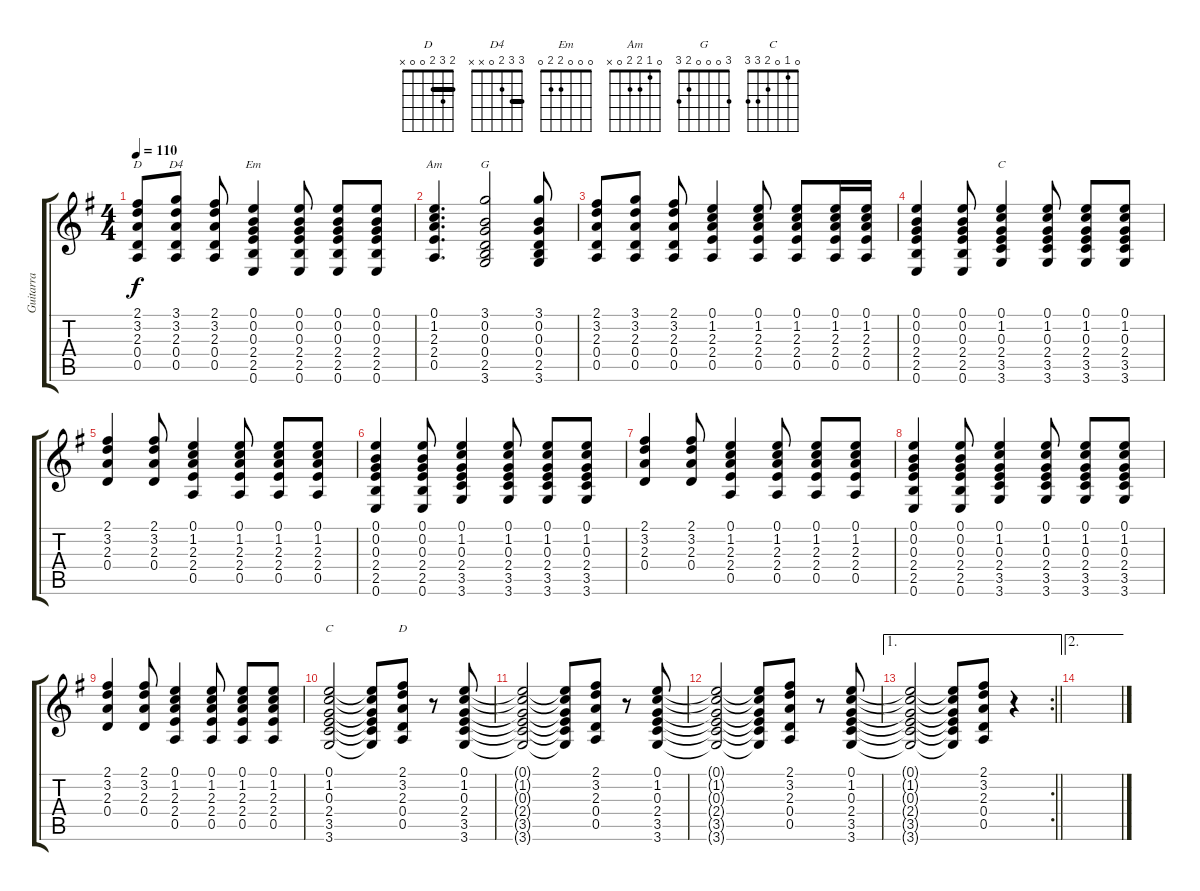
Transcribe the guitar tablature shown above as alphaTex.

\track ("Guitarra" "Guitarra") {instrument acousticguitarsteel}
\staff {score tabs}
\tuning (E4 B3 G3 D3 A2 E2) {hide}
\chord ("D" 2 3 2 0 x x) {barre 2}
\chord ("D4" 3 3 2 0 x x) {barre 3}
\chord ("Em" 0 0 0 2 2 0)
\chord ("Am" 0 1 2 2 0 x)
\chord ("G" 3 0 0 0 2 3)
\chord ("C" 0 1 0 2 3 x)
\chord ("C" 0 1 0 2 3 3)
\chord ("D" 2 3 2 0 0 x) {barre 2}
\ts (4 4)
\tempo 110
\clef g2
\ks eminor
(2.1 3.2 2.3 0.4 0.5).8{ch "D" dy f} (3.1 3.2 2.3 0.4 0.5).8{ch "D4"} (2.1 3.2 2.3 0.4 0.5).8 (0.1 0.2 0.3 2.4 2.5 0.6).4{ch "Em"} (0.1 0.2 0.3 2.4 2.5 0.6).8 (0.1 0.2 0.3 2.4 2.5 0.6).8 (0.1 0.2 0.3 2.4 2.5 0.6).8 |
(0.1 1.2 2.3 2.4 0.5).4{d ch "Am"} (3.1 0.2 0.3 0.4 2.5 3.6).2{ch "G"} (3.1 0.2 0.3 0.4 2.5 3.6).8 |
(2.1 3.2 2.3 0.4 0.5).8 (3.1 3.2 2.3 0.4 0.5).8 (2.1 3.2 2.3 0.4 0.5).8 (0.1 1.2 2.3 2.4 0.5).4 (0.1 1.2 2.3 2.4 0.5).8 (0.1 1.2 2.3 2.4 0.5).8 (0.1 1.2 2.3 2.4 0.5).16 (0.1 1.2 2.3 2.4 0.5).16 |
(0.1 0.2 0.3 2.4 2.5 0.6).4 (0.1 0.2 0.3 2.4 2.5 0.6).8 (0.1 1.2 0.3 2.4 3.5 3.6).4{ch "C"} (0.1 1.2 0.3 2.4 3.5 3.6).8 (0.1 1.2 0.3 2.4 3.5 3.6).8 (0.1 1.2 0.3 2.4 3.5 3.6).8 |
(2.1 3.2 2.3 0.4).4 (2.1 3.2 2.3 0.4).8 (0.1 1.2 2.3 2.4 0.5).4 (0.1 1.2 2.3 2.4 0.5).8 (0.1 1.2 2.3 2.4 0.5).8 (0.1 1.2 2.3 2.4 0.5).8 |
(0.1 0.2 0.3 2.4 2.5 0.6).4 (0.1 0.2 0.3 2.4 2.5 0.6).8 (0.1 1.2 0.3 2.4 3.5 3.6).4 (0.1 1.2 0.3 2.4 3.5 3.6).8 (0.1 1.2 0.3 2.4 3.5 3.6).8 (0.1 1.2 0.3 2.4 3.5 3.6).8 |
(2.1 3.2 2.3 0.4).4 (2.1 3.2 2.3 0.4).8 (0.1 1.2 2.3 2.4 0.5).4 (0.1 1.2 2.3 2.4 0.5).8 (0.1 1.2 2.3 2.4 0.5).8 (0.1 1.2 2.3 2.4 0.5).8 |
(0.1 0.2 0.3 2.4 2.5 0.6).4 (0.1 0.2 0.3 2.4 2.5 0.6).8 (0.1 1.2 0.3 2.4 3.5 3.6).4 (0.1 1.2 0.3 2.4 3.5 3.6).8 (0.1 1.2 0.3 2.4 3.5 3.6).8 (0.1 1.2 0.3 2.4 3.5 3.6).8 |
(2.1 3.2 2.3 0.4).4 (2.1 3.2 2.3 0.4).8 (0.1 1.2 2.3 2.4 0.5).4 (0.1 1.2 2.3 2.4 0.5).8 (0.1 1.2 2.3 2.4 0.5).8 (0.1 1.2 2.3 2.4 0.5).8 |
(0.1 1.2 0.3 2.4 3.5 3.6).2{ch "C"} (0.1{t} 1.2{t} 0.3{t} 2.4{t} 3.5{t} 3.6{t}).8 (2.1 3.2 2.3 0.4 0.5).8{ch "D"} r.8 (0.1 1.2 0.3 2.4 3.5 3.6).8 |
(0.1{t} 1.2{t} 0.3{t} 2.4{t} 3.5{t} 3.6{t}).2 (0.1{t} 1.2{t} 0.3{t} 2.4{t} 3.5{t} 3.6{t}).8 (2.1 3.2 2.3 0.4 0.5).8 r.8 (0.1 1.2 0.3 2.4 3.5 3.6).8 |
(0.1{t} 1.2{t} 0.3{t} 2.4{t} 3.5{t} 3.6{t}).2 (0.1{t} 1.2{t} 0.3{t} 2.4{t} 3.5{t} 3.6{t}).8 (2.1 3.2 2.3 0.4 0.5).8 r.8 (0.1 1.2 0.3 2.4 3.5 3.6).8 |
\ae 1
\rc 2
\barLineRight lightlight
(0.1{t} 1.2{t} 0.3{t} 2.4{t} 3.5{t} 3.6{t}).2 (0.1{t} 1.2{t} 0.3{t} 2.4{t} 3.5{t} 3.6{t}).8 (2.1 3.2 2.3 0.4 0.5).8 r.4 |
\ae 2
